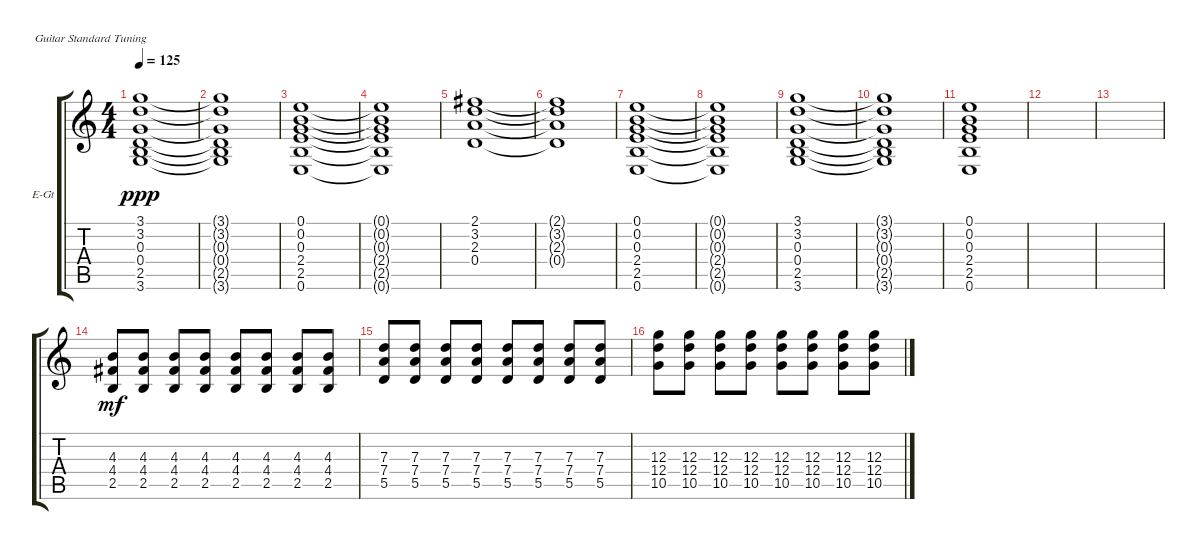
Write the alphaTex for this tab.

\defaultSystemsLayout 4
\bracketExtendMode groupsimilarinstruments
\firstSystemTrackNameOrientation horizontal
\otherSystemsTrackNameOrientation horizontal
\track ("Electric Guitar" "E-Gt") {instrument overdrivenguitar}
\staff {score tabs}
\tuning (E4 B3 G3 D3 A2 E2)
\ts (4 4)
\tempo 125
\clef g2
\ks c
(3.6 2.5 0.4 0.3 3.2 3.1).1{dy ppp} |
(3.1{t} 3.2{t} 0.3{t} 0.4{t} 2.5{t} 3.6{t}).1 |
(0.6 2.5 2.4 0.3 0.2 0.1).1 |
(0.1{t} 0.2{t} 0.3{t} 2.4{t} 2.5{t} 0.6{t}).1 |
(0.4 2.3 3.2 2.1).1 |
(0.4{t} 2.3{t} 3.2{t} 2.1{t}).1 |
(0.6 2.5 2.4 0.3 0.2 0.1).1 |
(0.1{t} 0.2{t} 0.3{t} 2.4{t} 2.5{t} 0.6{t}).1 |
(3.6 2.5 0.4 0.3 3.2 3.1).1 |
(3.1{t} 3.2{t} 0.3{t} 0.4{t} 2.5{t} 3.6{t}).1 |
(0.6 2.5 2.4 0.3 0.2 0.1).1 |
|
|
(2.5 4.3 4.4).8{dy mf} (2.5 4.3 4.4).8 (2.5 4.3 4.4).8 (2.5 4.3 4.4).8 (2.5 4.3 4.4).8 (2.5 4.3 4.4).8 (2.5 4.3 4.4).8 (2.5 4.3 4.4).8 |
(5.5 7.4 7.3).8 (5.5 7.4 7.3).8 (5.5 7.4 7.3).8 (5.5 7.4 7.3).8 (5.5 7.4 7.3).8 (5.5 7.4 7.3).8 (5.5 7.4 7.3).8 (5.5 7.4 7.3).8 |
(10.5 12.3 12.4).8 (10.5 12.3 12.4).8 (10.5 12.3 12.4).8 (10.5 12.3 12.4).8 (10.5 12.3 12.4).8 (10.5 12.3 12.4).8 (10.5 12.3 12.4).8 (10.5 12.3 12.4).8
